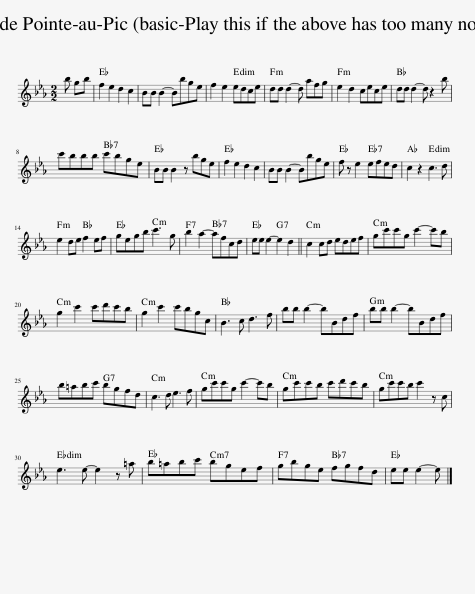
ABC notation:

X:1
L:1/8
M:2/2
I:linebreak $
K:Eb
V:1 treble
V:1
 b gb | f2 e2 d2 c2 | BB B2- Bbge | f2 e2 edce | dd d2- d afg | %5
 e2 d2 cece | dd d2- d z2 b |$ c'bbb c'bge | BB B2 z bge | f2 e2 d2 c2 | %10
 BB B2- Bbge | f z e2 efed | c2 z2 c3 d |$ e2 de f2 ef | gegb c'3 g | %15
 b2 a2- afcd | ee e2- e2 d2 || c2 cd edef | gc'c'g c'2- c'b |$ g2 c'2 c'd'c'b | %20
 g2 c'2 c'bgc | B3 c d3 f | bb b2- bBdf | bb b2- bBdf |$ b=abc' bgfd | %25
 c3 d e3 f | gc'c'g c'2- c'b | gc'c'b c'd'c'b | gc'c'b c'2 z c |$ e3 e- e2 z =a | %30
 b=abc' bgef | gbge fgfd | ee e2- e |] %33
